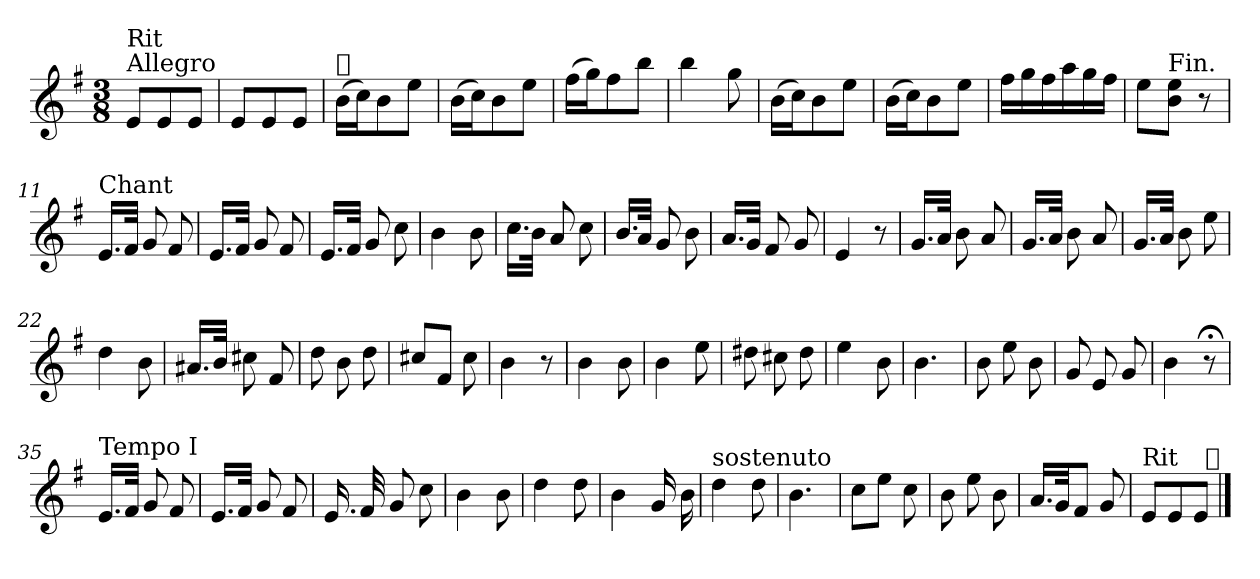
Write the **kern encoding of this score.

**kern	**dynam
*part1	*part1
*staff1	*staff1
*clefG2	*
*k[f#]	*
*e:	*
*M3/8	*
=1	=1
!LO:TX:a:t=Allegro	!
!LO:TX:a:t=Rit	!
8e/L	.
8e/	.
8e/J	.
=2	=2
8e/L	.
8e/	.
8e/J	.
=3	=3
!LO:TX:a:t=𝄋	!
(>16b\LL	.
16cc\J)	.
8b\	.
8ee\J	.
=4	=4
(>16b\LL	.
16cc\J)	.
8b\	.
8ee\J	.
=5	=5
(>16ff#\LL	.
16gg\J)	.
8ff#\	.
8bb\J	.
=6	=6
4bb\	.
8gg\	.
=7	=7
(>16b\LL	.
16cc\J)	.
8b\	.
8ee\J	.
=8	=8
(>16b\LL	.
16cc\J)	.
8b\	.
8ee\J	.
=9	=9
16ff#\LL	.
16gg\	.
16ff#\	.
16aa\	.
16gg\	.
16ff#\JJ	.
!!LO:LB:g=z
=10	=10
8ee\L	.
!LO:TX:a:t=Fin.	!
8b\ 8ee\J	.
8r	.
=11	=11
!LO:TX:a:t=Chant	!
16.e/LL	.
32f#/JJk	.
8g/	.
8f#/	.
=12	=12
16.e/LL	.
32f#/JJk	.
8g/	.
8f#/	.
=13	=13
16.e/LL	.
32f#/JJk	.
8g/	.
8cc\	.
=14	=14
4b\	.
8b\	.
=15	=15
16.cc\LL	.
32b\JJk	.
8a/	.
8cc\	.
=16	=16
16.b/LL	.
32a/JJk	.
8g/	.
8b\	.
=17	=17
16.a/LL	.
32g/JJk	.
8f#/	.
8g/	.
=18	=18
4e/	.
8r	.
!!LO:LB:g=z
=19	=19
16.g/LL	.
32a/JJk	.
8b\	.
8a/	.
=20	=20
16.g/LL	.
32a/JJk	.
8b\	.
8a/	.
=21	=21
16.g/LL	.
32a/JJk	.
8b\	.
8ee\	.
=22	=22
4dd\	.
8b\	.
=23	=23
16.a#X/LL	.
32b/JJk	.
8cc#X\	.
8f#/	.
=24	=24
8dd\	.
8b\	.
8dd\	.
=25	=25
8cc#X/L	.
8f#/J	.
8cc#\	.
=26	=26
4b\	.
8r	.
=27	=27
4b\	.
8b\	.
=28	=28
4b\	.
!	!LO:DY:a
8ee\	dim.
!!LO:LB:g=z
=29	=29
8dd#X\	.
8cc#X\	.
8dd#\	.
=30	=30
4ee\	.
8b\	.
=31	=31
4.b\	.
!!LO:LB:g=z
=32	=32
8b\	.
8ee\	.
8b\	.
!!LO:LB:g=z
=33	=33
8g/	.
8e/	.
8g/	.
=34	=34
4b\	.
8r;<	.
=35	=35
!LO:TX:a:t=Tempo I	!
16.e/LL	.
32f#/JJk	.
8g/	.
8f#/	.
=36	=36
16.e/LL	.
32f#/JJk	.
8g/	.
8f#/	.
=37	=37
16.e/	.
32f#/	.
8g/	.
8cc\	.
=38	=38
4b\	.
8b\	.
=39	=39
4dd\	.
8dd\	.
=40	=40
4b\	.
16g/	.
16b\	.
=41	=41
!LO:TX:a:t=sostenuto	!
4dd\	.
8dd\	.
=42	=42
4.b\	.
=43	=43
8cc\L	.
8ee\J	.
8cc\	.
!!LO:LB:g=z
=44	=44
8b\	.
8ee\	.
8b\	.
=45	=45
16.a/LL	.
32g/Jk	.
8f#/J	.
8g/	.
=46	=46
!LO:TX:a:t=Rit	!
8e/L	.
8e/	.
8e/J	.
!LO:TX:a:t=𝄋	!
==	==
*-	*-
